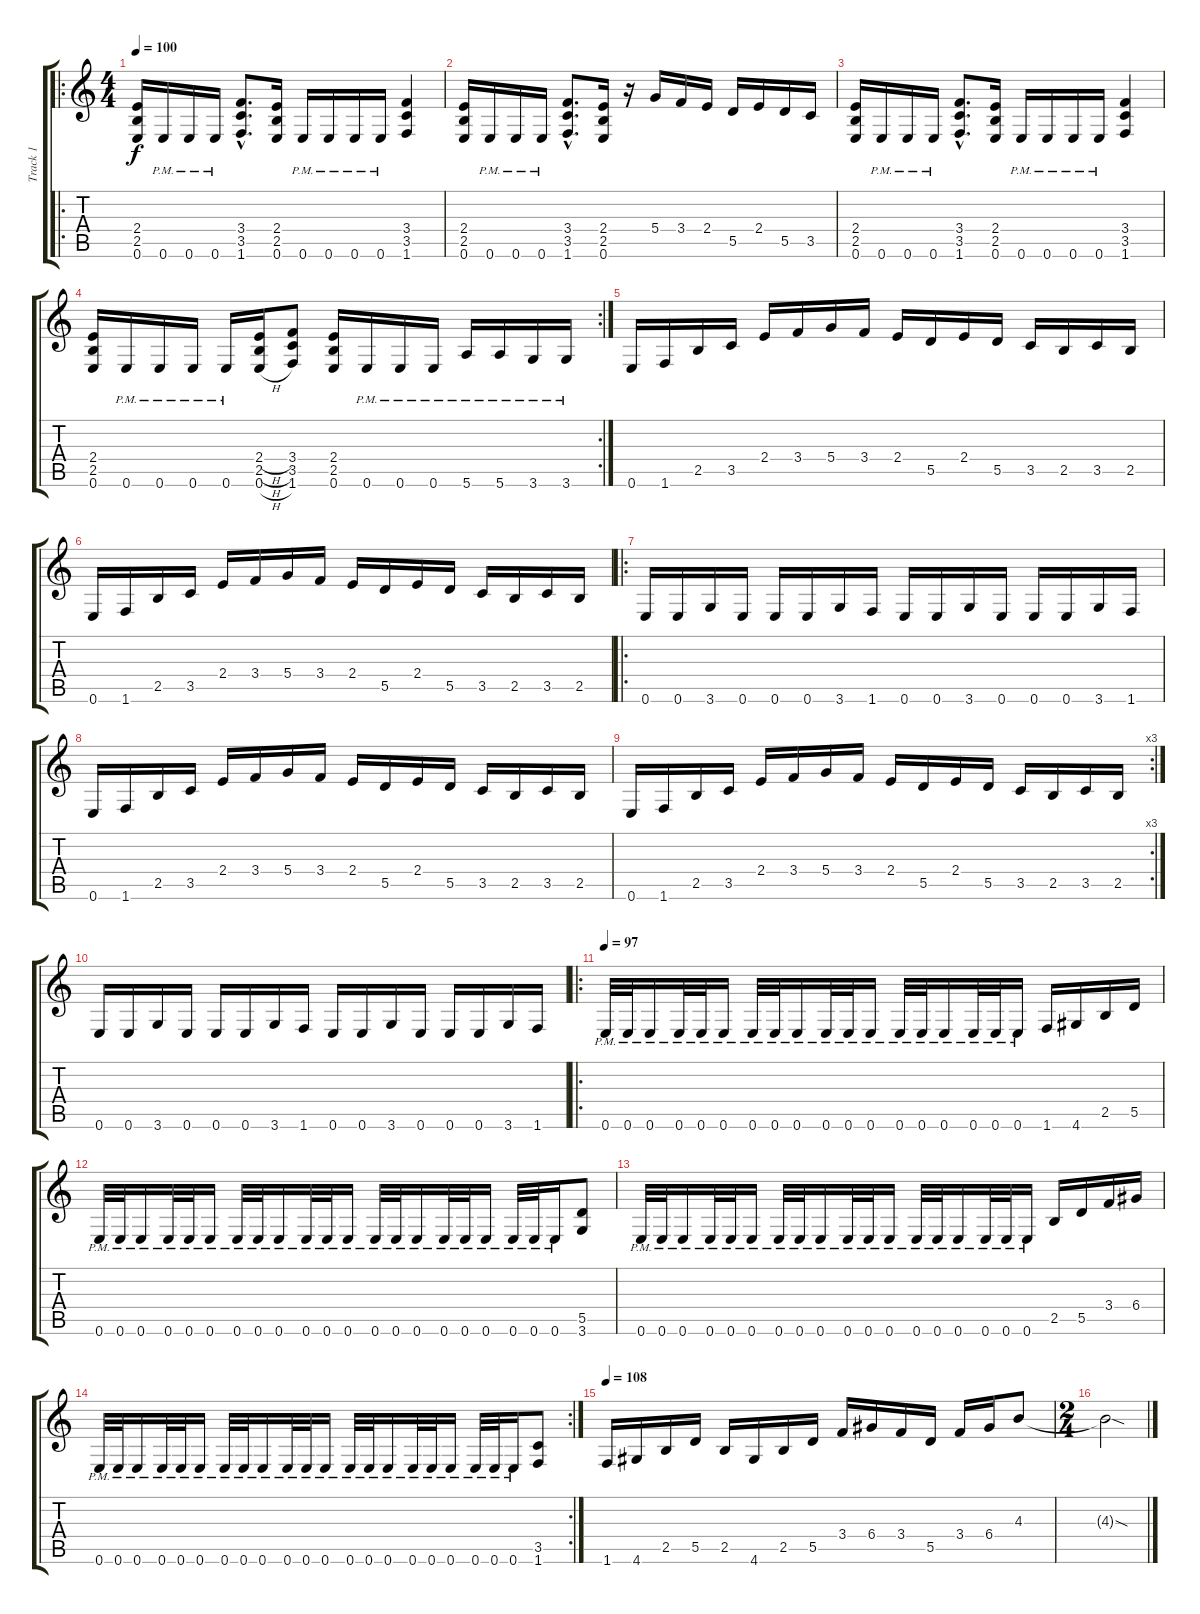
\track ("Track 1" "Track 1") {instrument distortionguitar}
\staff {score tabs}
\tuning (E4 B3 G3 D3 A2 E2) {hide}
\ro
\ts (4 4)
\tempo 100
\clef g2
\ks c
(2.4 2.5 0.6).16{dy f instrument distortionguitar} 0.6{pm}.16 0.6{pm}.16 0.6{pm}.16 (3.4{hac} 3.5{hac} 1.6{hac}).8{d} (2.4 2.5 0.6).16 0.6{pm}.16 0.6{pm}.16 0.6{pm}.16 0.6{pm}.16 (3.4 3.5 1.6).4 |
(2.4 2.5 0.6).16 0.6{pm}.16 0.6{pm}.16 0.6{pm}.16 (3.4{hac} 3.5{hac} 1.6{hac}).8{d} (2.4 2.5 0.6).16 r.16 5.4.16 3.4.16 2.4.16 5.5.16 2.4.16 5.5.16 3.5.16 |
(2.4 2.5 0.6).16 0.6{pm}.16 0.6{pm}.16 0.6{pm}.16 (3.4{hac} 3.5{hac} 1.6{hac}).8{d} (2.4 2.5 0.6).16 0.6{pm}.16 0.6{pm}.16 0.6{pm}.16 0.6{pm}.16 (3.4 3.5 1.6).4 |
\rc 2
(2.4 2.5 0.6).16 0.6{pm}.16 0.6{pm}.16 0.6{pm}.16 0.6{pm}.16 (2.4{h} 2.5{h} 0.6{h}).16 (3.4 3.5 1.6).8 (2.4 2.5 0.6).16 0.6{pm}.16 0.6{pm}.16 0.6{pm}.16 5.6{pm}.16 5.6{pm}.16 3.6{pm}.16 3.6{pm}.16 |
0.6.16 1.6.16 2.5.16 3.5.16 2.4.16 3.4.16 5.4.16 3.4.16 2.4.16 5.5.16 2.4.16 5.5.16 3.5.16 2.5.16 3.5.16 2.5.16 |
0.6.16 1.6.16 2.5.16 3.5.16 2.4.16 3.4.16 5.4.16 3.4.16 2.4.16 5.5.16 2.4.16 5.5.16 3.5.16 2.5.16 3.5.16 2.5.16 |
\ro
0.6.16 0.6.16 3.6.16 0.6.16 0.6.16 0.6.16 3.6.16 1.6.16 0.6.16 0.6.16 3.6.16 0.6.16 0.6.16 0.6.16 3.6.16 1.6.16 |
0.6.16 1.6.16 2.5.16 3.5.16 2.4.16 3.4.16 5.4.16 3.4.16 2.4.16 5.5.16 2.4.16 5.5.16 3.5.16 2.5.16 3.5.16 2.5.16 |
\rc 3
0.6.16 1.6.16 2.5.16 3.5.16 2.4.16 3.4.16 5.4.16 3.4.16 2.4.16 5.5.16 2.4.16 5.5.16 3.5.16 2.5.16 3.5.16 2.5.16 |
0.6.16 0.6.16 3.6.16 0.6.16 0.6.16 0.6.16 3.6.16 1.6.16 0.6.16 0.6.16 3.6.16 0.6.16 0.6.16 0.6.16 3.6.16 1.6.16 |
\ro
\tempo 97
0.6{pm}.32 0.6{pm}.32 0.6{pm}.16 0.6{pm}.32 0.6{pm}.32 0.6{pm}.16 0.6{pm}.32 0.6{pm}.32 0.6{pm}.16 0.6{pm}.32 0.6{pm}.32 0.6{pm}.16 0.6{pm}.32 0.6{pm}.32 0.6{pm}.16 0.6{pm}.32 0.6{pm}.32 0.6{pm}.16 1.6.16 4.6.16 2.5.16 5.5.16 |
0.6{pm}.32 0.6{pm}.32 0.6{pm}.16 0.6{pm}.32 0.6{pm}.32 0.6{pm}.16 0.6{pm}.32 0.6{pm}.32 0.6{pm}.16 0.6{pm}.32 0.6{pm}.32 0.6{pm}.16 0.6{pm}.32 0.6{pm}.32 0.6{pm}.16 0.6{pm}.32 0.6{pm}.32 0.6{pm}.16 0.6{pm}.32 0.6{pm}.32 0.6{pm}.16 (5.5 3.6).8 |
0.6{pm}.32 0.6{pm}.32 0.6{pm}.16 0.6{pm}.32 0.6{pm}.32 0.6{pm}.16 0.6{pm}.32 0.6{pm}.32 0.6{pm}.16 0.6{pm}.32 0.6{pm}.32 0.6{pm}.16 0.6{pm}.32 0.6{pm}.32 0.6{pm}.16 0.6{pm}.32 0.6{pm}.32 0.6{pm}.16 2.5.16 5.5.16 3.4.16 6.4.16 |
\rc 2
0.6{pm}.32 0.6{pm}.32 0.6{pm}.16 0.6{pm}.32 0.6{pm}.32 0.6{pm}.16 0.6{pm}.32 0.6{pm}.32 0.6{pm}.16 0.6{pm}.32 0.6{pm}.32 0.6{pm}.16 0.6{pm}.32 0.6{pm}.32 0.6{pm}.16 0.6{pm}.32 0.6{pm}.32 0.6{pm}.16 0.6{pm}.32 0.6{pm}.32 0.6{pm}.16 (3.5 1.6).8 |
\tempo 108
1.6.16 4.6.16 2.5.16 5.5.16 2.5.16 4.6.16 2.5.16 5.5.16 3.4.16 6.4.16 3.4.16 5.5.16 3.4.16 6.4.16 4.3.8 |
\ts (2 4)
4.3{sod t}.2
